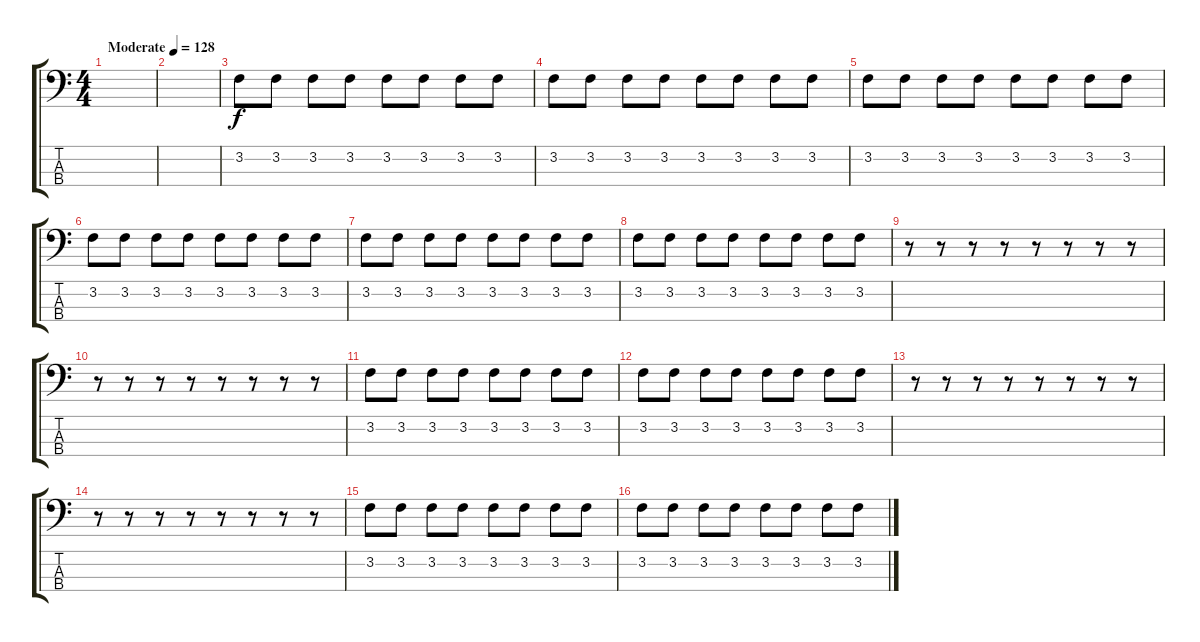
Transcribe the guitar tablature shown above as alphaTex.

\track "" {instrument electricbassfinger}
\staff {score tabs}
\tuning (G2 D2 A1 E1) {hide}
\ts (4 4)
\tempo (128 "Moderate")
\clef f4
\ks c
|
|
3.2.8 3.2.8 3.2.8 3.2.8 3.2.8 3.2.8 3.2.8 3.2.8 |
3.2.8 3.2.8 3.2.8 3.2.8 3.2.8 3.2.8 3.2.8 3.2.8 |
3.2.8 3.2.8 3.2.8 3.2.8 3.2.8 3.2.8 3.2.8 3.2.8 |
3.2.8 3.2.8 3.2.8 3.2.8 3.2.8 3.2.8 3.2.8 3.2.8 |
3.2.8 3.2.8 3.2.8 3.2.8 3.2.8 3.2.8 3.2.8 3.2.8 |
3.2.8 3.2.8 3.2.8 3.2.8 3.2.8 3.2.8 3.2.8 3.2.8 |
r.8 r.8 r.8 r.8 r.8 r.8 r.8 r.8 |
r.8 r.8 r.8 r.8 r.8 r.8 r.8 r.8 |
3.2.8 3.2.8 3.2.8 3.2.8 3.2.8 3.2.8 3.2.8 3.2.8 |
3.2.8 3.2.8 3.2.8 3.2.8 3.2.8 3.2.8 3.2.8 3.2.8 |
r.8 r.8 r.8 r.8 r.8 r.8 r.8 r.8 |
r.8 r.8 r.8 r.8 r.8 r.8 r.8 r.8 |
3.2.8 3.2.8 3.2.8 3.2.8 3.2.8 3.2.8 3.2.8 3.2.8 |
3.2.8 3.2.8 3.2.8 3.2.8 3.2.8 3.2.8 3.2.8 3.2.8
